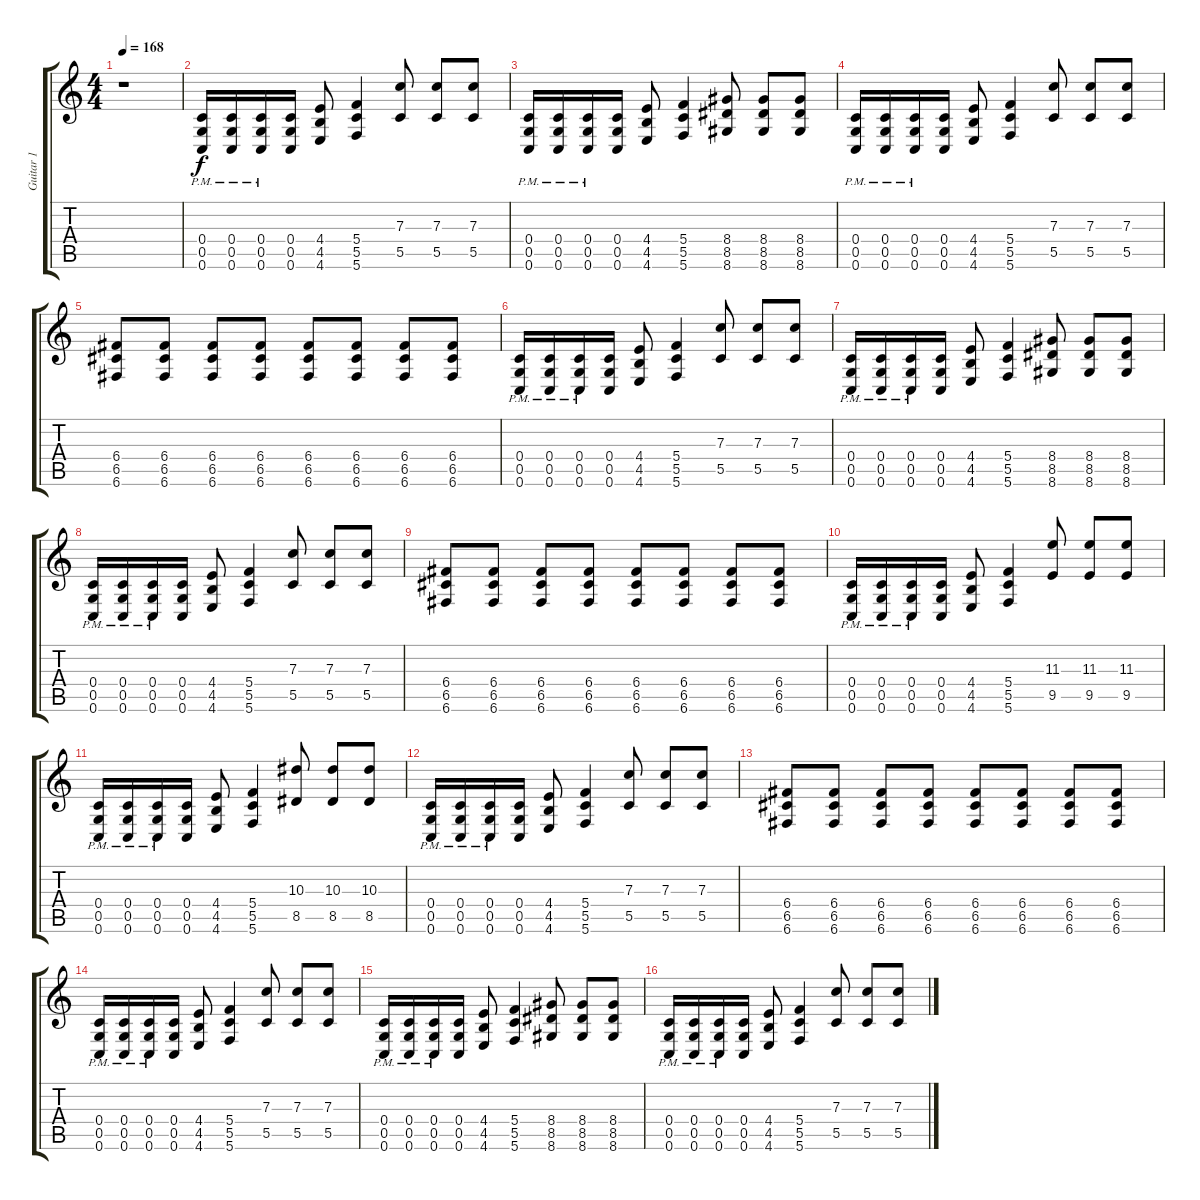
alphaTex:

\track ("Guitar 1" "Guitar 1") {instrument distortionguitar}
\staff {score tabs}
\tuning (D4 A3 F3 C3 G2 C2) {hide}
\ts (4 4)
\tempo 168
\clef g2
\ks c
r.1{dy f instrument distortionguitar} |
(0.4{pm} 0.5{pm} 0.6{pm}).16 (0.4{pm} 0.5{pm} 0.6{pm}).16 (0.4{pm} 0.5{pm} 0.6{pm}).16 (0.4 0.5 0.6).16 (4.4 4.5 4.6).8 (5.4 5.5 5.6).4 (7.3 5.5).8 (7.3 5.5).8 (7.3 5.5).8 |
(0.4{pm} 0.5{pm} 0.6{pm}).16 (0.4{pm} 0.5{pm} 0.6{pm}).16 (0.4{pm} 0.5{pm} 0.6{pm}).16 (0.4 0.5 0.6).16 (4.4 4.5 4.6).8 (5.4 5.5 5.6).4 (8.4 8.5 8.6).8 (8.4 8.5 8.6).8 (8.4 8.5 8.6).8 |
(0.4{pm} 0.5{pm} 0.6{pm}).16 (0.4{pm} 0.5{pm} 0.6{pm}).16 (0.4{pm} 0.5{pm} 0.6{pm}).16 (0.4 0.5 0.6).16 (4.4 4.5 4.6).8 (5.4 5.5 5.6).4 (7.3 5.5).8 (7.3 5.5).8 (7.3 5.5).8 |
(6.4 6.5 6.6).8 (6.4 6.5 6.6).8 (6.4 6.5 6.6).8 (6.4 6.5 6.6).8 (6.4 6.5 6.6).8 (6.4 6.5 6.6).8 (6.4 6.5 6.6).8 (6.4 6.5 6.6).8 |
(0.4{pm} 0.5{pm} 0.6{pm}).16 (0.4{pm} 0.5{pm} 0.6{pm}).16 (0.4{pm} 0.5{pm} 0.6{pm}).16 (0.4 0.5 0.6).16 (4.4 4.5 4.6).8 (5.4 5.5 5.6).4 (7.3 5.5).8 (7.3 5.5).8 (7.3 5.5).8 |
(0.4{pm} 0.5{pm} 0.6{pm}).16 (0.4{pm} 0.5{pm} 0.6{pm}).16 (0.4{pm} 0.5{pm} 0.6{pm}).16 (0.4 0.5 0.6).16 (4.4 4.5 4.6).8 (5.4 5.5 5.6).4 (8.4 8.5 8.6).8 (8.4 8.5 8.6).8 (8.4 8.5 8.6).8 |
(0.4{pm} 0.5{pm} 0.6{pm}).16 (0.4{pm} 0.5{pm} 0.6{pm}).16 (0.4{pm} 0.5{pm} 0.6{pm}).16 (0.4 0.5 0.6).16 (4.4 4.5 4.6).8 (5.4 5.5 5.6).4 (7.3 5.5).8 (7.3 5.5).8 (7.3 5.5).8 |
(6.4 6.5 6.6).8 (6.4 6.5 6.6).8 (6.4 6.5 6.6).8 (6.4 6.5 6.6).8 (6.4 6.5 6.6).8 (6.4 6.5 6.6).8 (6.4 6.5 6.6).8 (6.4 6.5 6.6).8 |
(0.4{pm} 0.5{pm} 0.6{pm}).16 (0.4{pm} 0.5{pm} 0.6{pm}).16 (0.4{pm} 0.5{pm} 0.6{pm}).16 (0.4 0.5 0.6).16 (4.4 4.5 4.6).8 (5.4 5.5 5.6).4 (11.3 9.5).8 (11.3 9.5).8 (11.3 9.5).8 |
(0.4{pm} 0.5{pm} 0.6{pm}).16 (0.4{pm} 0.5{pm} 0.6{pm}).16 (0.4{pm} 0.5{pm} 0.6{pm}).16 (0.4 0.5 0.6).16 (4.4 4.5 4.6).8 (5.4 5.5 5.6).4 (10.3 8.5).8 (10.3 8.5).8 (10.3 8.5).8 |
(0.4{pm} 0.5{pm} 0.6{pm}).16 (0.4{pm} 0.5{pm} 0.6{pm}).16 (0.4{pm} 0.5{pm} 0.6{pm}).16 (0.4 0.5 0.6).16 (4.4 4.5 4.6).8 (5.4 5.5 5.6).4 (7.3 5.5).8 (7.3 5.5).8 (7.3 5.5).8 |
(6.4 6.5 6.6).8 (6.4 6.5 6.6).8 (6.4 6.5 6.6).8 (6.4 6.5 6.6).8 (6.4 6.5 6.6).8 (6.4 6.5 6.6).8 (6.4 6.5 6.6).8 (6.4 6.5 6.6).8 |
(0.4{pm} 0.5{pm} 0.6{pm}).16 (0.4{pm} 0.5{pm} 0.6{pm}).16 (0.4{pm} 0.5{pm} 0.6{pm}).16 (0.4 0.5 0.6).16 (4.4 4.5 4.6).8 (5.4 5.5 5.6).4 (7.3 5.5).8 (7.3 5.5).8 (7.3 5.5).8 |
(0.4{pm} 0.5{pm} 0.6{pm}).16 (0.4{pm} 0.5{pm} 0.6{pm}).16 (0.4{pm} 0.5{pm} 0.6{pm}).16 (0.4 0.5 0.6).16 (4.4 4.5 4.6).8 (5.4 5.5 5.6).4 (8.4 8.5 8.6).8 (8.4 8.5 8.6).8 (8.4 8.5 8.6).8 |
(0.4{pm} 0.5{pm} 0.6{pm}).16 (0.4{pm} 0.5{pm} 0.6{pm}).16 (0.4{pm} 0.5{pm} 0.6{pm}).16 (0.4 0.5 0.6).16 (4.4 4.5 4.6).8 (5.4 5.5 5.6).4 (7.3 5.5).8 (7.3 5.5).8 (7.3 5.5).8
